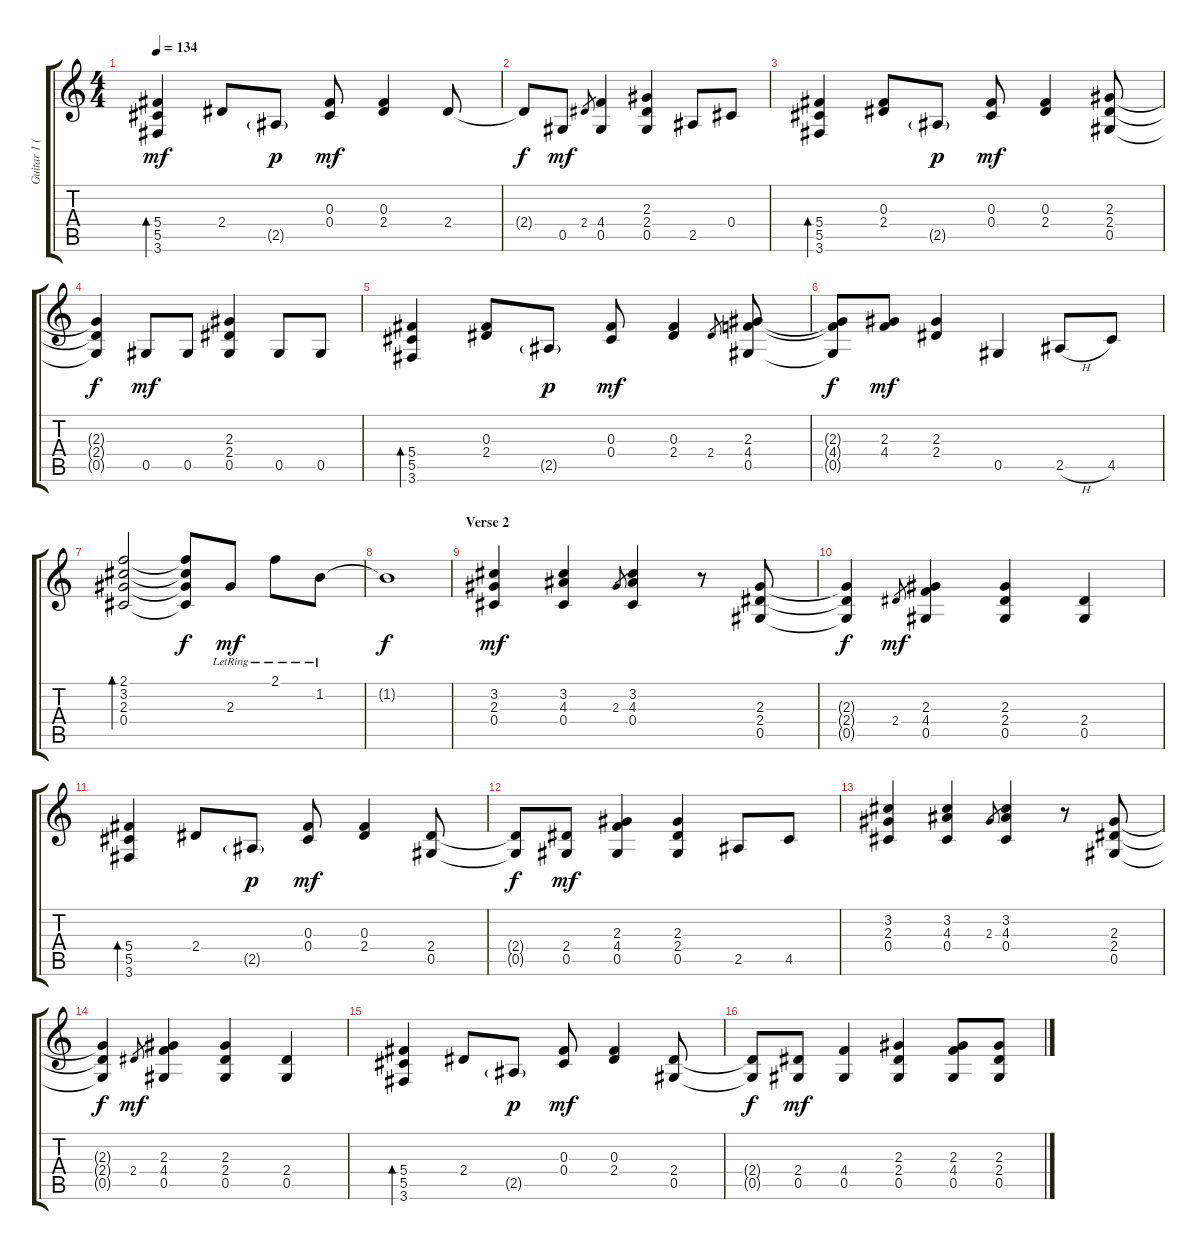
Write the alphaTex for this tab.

\track ("Guitar 1 (Slash)" "Guitar 1 (") {instrument acousticguitarsteel}
\staff {score tabs}
\tuning (Eb4 Bb3 Gb3 Db3 Ab2 Eb2) {hide}
\ts (4 4)
\tempo 134
\clef g2
\ks c
(5.4 5.5 3.6).4{bd 120 dy mf} 2.4.8 2.5{g}.8{dy p} (0.3 0.4).8{dy mf} (0.3 2.4).4 2.4.8 |
2.4{t}.8{dy f} 0.5.8{dy mf} 2.4.8{gr} (4.4 0.5).4 (2.3 2.4 0.5).4 2.5.8 0.4.8 |
(5.4 5.5 3.6).4{bd 120} (0.3 2.4).8 2.5{g}.8{dy p} (0.3 0.4).8{dy mf} (0.3 2.4).4 (2.3 2.4 0.5).8 |
(2.3{t} 2.4{t} 0.5{t}).4{dy f} 0.5.8{dy mf} 0.5.8 (2.3 2.4 0.5).4 0.5.8 0.5.8 |
(5.4 5.5 3.6).4{bd 120} (0.3 2.4).8 2.5{g}.8{dy p} (0.3 0.4).8{dy mf} (0.3 2.4).4 2.4.8{gr} (2.3 4.4 0.5).8 |
(2.3{t} 4.4{t} 0.5{t}).8{dy f} (2.3 4.4).8{dy mf} (2.3 2.4).4 0.5.4 2.5{h}.8 4.5.8 |
(2.1 3.2 2.3 0.4).2{bd 120} (2.1{t} 3.2{t} 2.3{t} 0.4{t}).8{dy f} 2.3{lr}.8{dy mf} 2.1{lr}.8 1.2{lr}.8 |
1.2{t}.1{dy f} |
\section ("" "Verse 2")
(3.2 2.3 0.4).4{dy mf} (3.2 4.3 0.4).4 2.3.8{gr} (3.2 4.3 0.4).4 r.8 (2.3 2.4 0.5).8 |
(2.3{t} 2.4{t} 0.5{t}).4{dy f} 2.4.8{gr dy mf} (2.3 4.4 0.5).4 (2.3 2.4 0.5).4 (2.4 0.5).4 |
(5.4 5.5 3.6).4{bd 120} 2.4.8 2.5{g}.8{dy p} (0.3 0.4).8{dy mf} (0.3 2.4).4 (2.4 0.5).8 |
(2.4{t} 0.5{t}).8{dy f} (2.4 0.5).8{dy mf} (2.3 4.4 0.5).4 (2.3 2.4 0.5).4 2.5.8 4.5.8 |
(3.2 2.3 0.4).4 (3.2 4.3 0.4).4 2.3.8{gr} (3.2 4.3 0.4).4 r.8 (2.3 2.4 0.5).8 |
(2.3{t} 2.4{t} 0.5{t}).4{dy f} 2.4.8{gr dy mf} (2.3 4.4 0.5).4 (2.3 2.4 0.5).4 (2.4 0.5).4 |
(5.4 5.5 3.6).4{bd 120} 2.4.8 2.5{g}.8{dy p} (0.3 0.4).8{dy mf} (0.3 2.4).4 (2.4 0.5).8 |
(2.4{t} 0.5{t}).8{dy f} (2.4 0.5).8{dy mf} (4.4 0.5).4 (2.3 2.4 0.5).4 (2.3 4.4 0.5).8 (2.3 2.4 0.5).8
